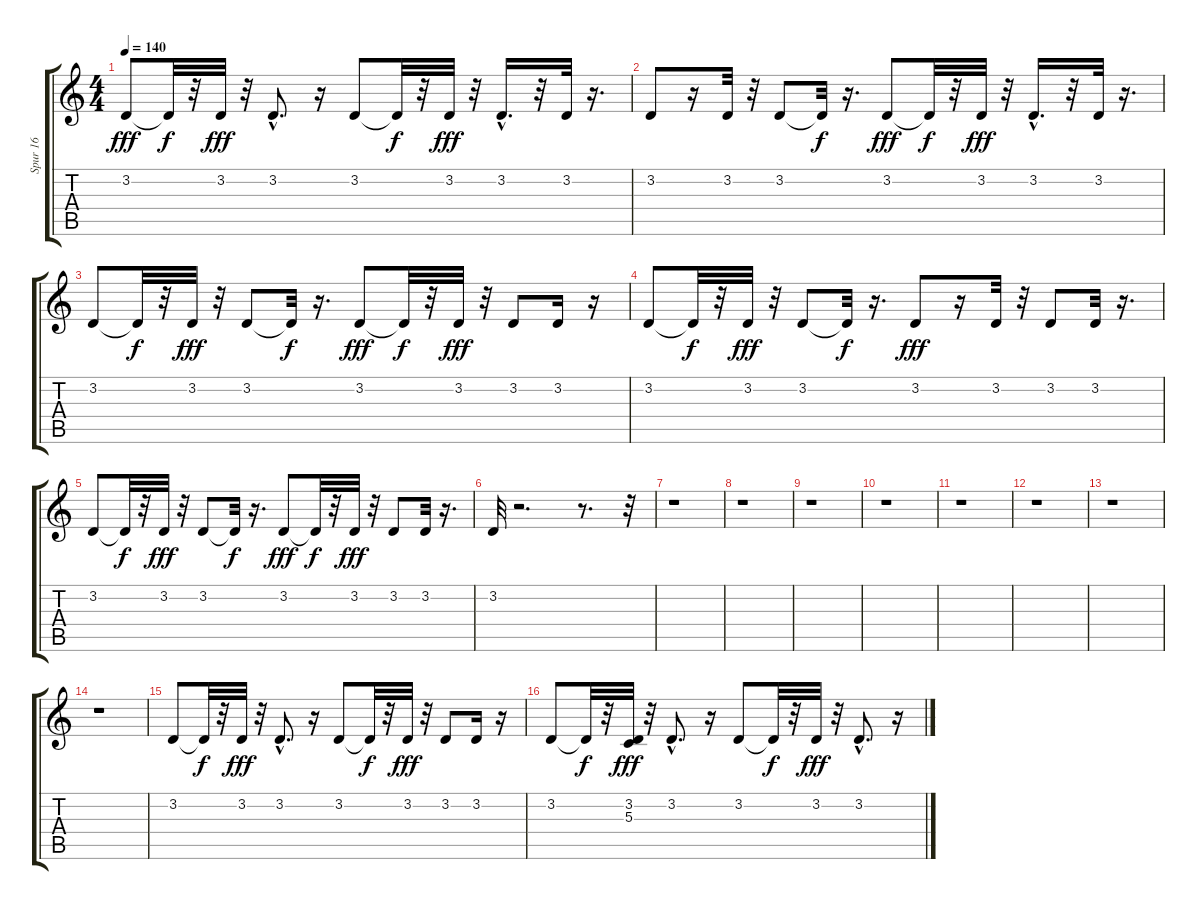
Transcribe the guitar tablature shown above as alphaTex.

\track ("Spur 16" "Spur 16") {instrument synthdrum}
\staff {score tabs}
\tuning (E4 B3 G3 D3 A2 E2) {hide}
\ts (4 4)
\tempo 140
\clef g2
\ks c
3.2.8{dy fff} 3.2{t}.32{dy f} r.32 3.2.32{dy fff} r.32 3.2{hac}.8{d} r.16 3.2.8 3.2{t}.32{dy f} r.32 3.2.32{dy fff} r.32 3.2{hac}.16{d} r.32 3.2.32 r.16{d} |
3.2.8 r.16 3.2.32 r.32 3.2.8 3.2{t}.32{dy f} r.16{d} 3.2.8{dy fff} 3.2{t}.32{dy f} r.32 3.2.32{dy fff} r.32 3.2{hac}.16{d} r.32 3.2.32 r.16{d} |
3.2.8 3.2{t}.32{dy f} r.32 3.2.32{dy fff} r.32 3.2.8 3.2{t}.32{dy f} r.16{d} 3.2.8{dy fff} 3.2{t}.32{dy f} r.32 3.2.32{dy fff} r.32 3.2.8 3.2.16 r.16 |
3.2.8 3.2{t}.32{dy f} r.32 3.2.32{dy fff} r.32 3.2.8 3.2{t}.32{dy f} r.16{d} 3.2.8{dy fff} r.16 3.2.32 r.32 3.2.8 3.2.32 r.16{d} |
3.2.8 3.2{t}.32{dy f} r.32 3.2.32{dy fff} r.32 3.2.8 3.2{t}.32{dy f} r.16{d} 3.2.8{dy fff} 3.2{t}.32{dy f} r.32 3.2.32{dy fff} r.32 3.2.8 3.2.32 r.16{d} |
3.2.32 r.2{d} r.8{d} r.32 |
r.1 |
r.1 |
r.1 |
r.1 |
r.1 |
r.1 |
r.1 |
r.1 |
3.2.8 3.2{t}.32{dy f} r.32 3.2.32{dy fff} r.32 3.2{hac}.8{d} r.16 3.2.8 3.2{t}.32{dy f} r.32 3.2.32{dy fff} r.32 3.2.8 3.2.16 r.16 |
3.2.8 3.2{t}.32{dy f} r.32 (3.2 5.3).32{dy fff} r.32 3.2{hac}.8{d} r.16 3.2.8 3.2{t}.32{dy f} r.32 3.2.32{dy fff} r.32 3.2{hac}.8{d} r.16
